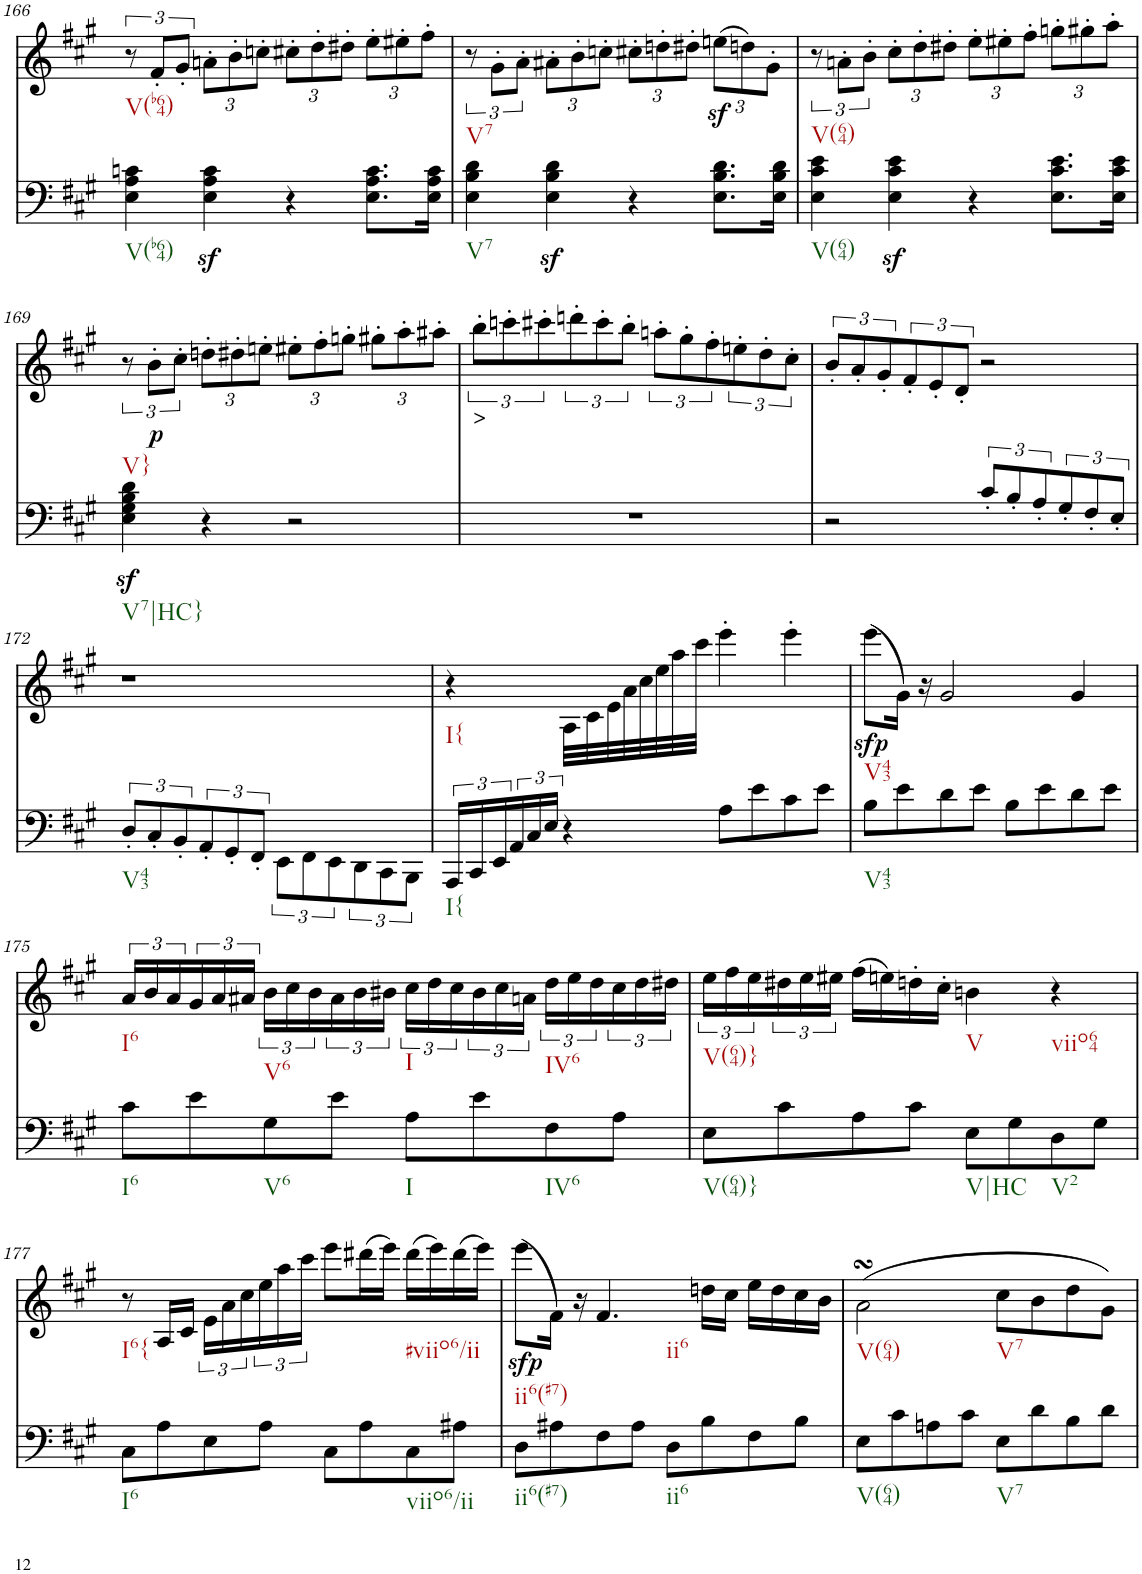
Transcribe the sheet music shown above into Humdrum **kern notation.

**kern	**kern	**text	**dynam
*part2	*part1	*part1	*part1
*staff2	*staff1	*staff1	*staff1
*I"piano	*I"piano	*	*
*I'Pno	*I'Pno	*	*
!!LO:PB:g=z
*clefF4	*clefG2	*	*
*k[f#c#g#]	*k[f#c#g#]	*	*
*A:	*A:	*	*
*M4/4	*M4/4	*	*
=166	=166	=166	=166
4E\ 4A\ 4cn\	12r	.	.
.	12f#'/L	.	.
.	12g#'/J	.	.
*	*Xbrackettup	*	*
4E\z< 4A\z< 4c\z<	12an'\L	.	.
.	12b'\	.	.
.	12ccn'\J	.	.
4r	12cc#X'\L	.	.
.	12dd'\	.	.
.	12dd#X'\J	.	.
8.E\ 8.A\ 8.c\L	12ee'\L	.	.
.	12ee#X'\	.	.
.	12ff#'\J	.	.
16E\ 16A\ 16c\Jk	.	.	.
=167	=167	=167	=167
*	*brackettup	*	*
4E\ 4B\ 4d\	12r	.	.
.	12g#'\L	.	.
.	12a'\J	.	.
*	*Xbrackettup	*	*
4E\z< 4B\z< 4d\z<	12a#X'\L	.	.
.	12b'\	.	.
.	12ccn'\J	.	.
4r	12cc#X'\L	.	.
.	12ddn'\	.	.
.	12dd#X'\J	.	.
8.E\ 8.B\ 8.d\L	(12eenz<\L	.	.
.	12ddn\)	.	.
.	12g#'\J	.	.
16E\ 16B\ 16d\Jk	.	.	.
=168	=168	=168	=168
*	*brackettup	*	*
4E\ 4c#\ 4e\	12r	.	.
.	12an'\L	.	.
.	12b'\J	.	.
*	*Xbrackettup	*	*
4E\z< 4c#\z< 4e\z<	12cc#'\L	.	.
.	12dd'\	.	.
.	12dd#X'\J	.	.
4r	12ee'\L	.	.
.	12ee#X'\	.	.
.	12ff#'\J	.	.
8.E\ 8.c#\ 8.e\L	12ggn'\L	.	.
.	12gg#X'\	.	.
.	12aa'\J	.	.
16E\ 16c#\ 16e\Jk	.	.	.
!!LO:LB:g=z
=169	=169	=169	=169
*	*brackettup	*	*
4E\z< 4G#\z< 4B\z< 4d\z<	12r	.	.
!	!	!	!LO:DY:b
.	12b'\L	.	p
.	12cc#'\J	.	.
*	*Xbrackettup	*	*
4r	12ddn'\L	.	.
.	12dd#X'\	.	.
.	12een'\J	.	.
2r	12ee#X'\L	.	.
.	12ff#'\	.	.
.	12ggn'\J	.	.
.	12gg#X'\L	.	.
.	12aa'\	.	.
.	12aa#X'\J	.	.
=170	=170	=170	=170
*	*brackettup	*	*
!	!	!LO:LY:b	!
1r	12bb'\L	>	.
.	12cccn'\	.	.
.	12ccc#X'\	.	.
.	12dddn'\	.	.
.	12ccc#'\	.	.
.	12bb'\J	.	.
.	12aan'\L	.	.
.	12gg#'\	.	.
.	12ff#'\	.	.
.	12een'\	.	.
.	12dd'\	.	.
.	12cc#'\J	.	.
=171	=171	=171	=171
2r	12b'/L	.	.
.	12a'/	.	.
.	12g#'/	.	.
.	12f#'/	.	.
.	12e'/	.	.
.	12d'/J	.	.
12c#'/L	2r	.	.
12B'/	.	.	.
12A'/	.	.	.
12G#'/	.	.	.
12F#'/	.	.	.
12E'/J	.	.	.
!!LO:LB:g=z
=172	=172	=172	=172
12D'/L	1r	.	.
12C#'/	.	.	.
12BB'/	.	.	.
12AA'/	.	.	.
12GG#'/	.	.	.
12FF#'/J	.	.	.
12EE\L	.	.	.
12FF#\	.	.	.
12EE\	.	.	.
12DD\	.	.	.
12CC#\	.	.	.
12BBB\J	.	.	.
=173	=173	=173	=173
24AAA/LL	4r	.	.
24CC#/	.	.	.
24EE/	.	.	.
24AA/	.	.	.
24C#/	.	.	.
24E/JJ	.	.	.
4r	32A\LLL	.	.
.	32c#\	.	.
.	32e\	.	.
.	32a\	.	.
.	32cc#\	.	.
.	32ee\	.	.
.	32aa\	.	.
.	32ccc#\JJJ	.	.
8A\L	4eee'\	.	.
8e\	.	.	.
8c#\	4eee'\	.	.
8e\J	.	.	.
=174	=174	=174	=174
!	!	!	!LO:DY:b
8B\L	(8eee\L	.	sfp
8e\	16g#\Jk)	.	.
.	16r	.	.
8d\	2g#/	.	.
8e\J	.	.	.
8B\L	.	.	.
8e\	.	.	.
8d\	4g#/	.	.
8e\J	.	.	.
!!LO:LB:g=z
=175	=175	=175	=175
8c#\L	24a/LL	.	.
.	24b/	.	.
.	24a/	.	.
8e\	24g#/	.	.
.	24a/	.	.
.	24a#X/JJ	.	.
8G#\	24b\LL	.	.
.	24cc#\	.	.
.	24b\	.	.
8e\J	24a#\	.	.
.	24b\	.	.
.	24b#X\JJ	.	.
8A\L	24cc#\LL	.	.
.	24dd\	.	.
.	24cc#\	.	.
8e\	24b#\	.	.
.	24cc#\	.	.
.	24an\JJ	.	.
8F#\	24dd\LL	.	.
.	24ee\	.	.
.	24dd\	.	.
8A\J	24cc#\	.	.
.	24dd\	.	.
.	24dd#X\JJ	.	.
=176	=176	=176	=176
8E\L	24ee\LL	.	.
.	24ff#\	.	.
.	24ee\	.	.
8c#\	24dd#X\	.	.
.	24ee\	.	.
.	24ee#X\JJ	.	.
8A\	(16ff#\LL	.	.
.	16een\)	.	.
8c#\J	16ddn'\	.	.
.	16cc#'\JJ	.	.
8E\L	4bn\	.	.
8G#\	.	.	.
8D\	4r	.	.
8G#\J	.	.	.
!!LO:LB:g=z
=177	=177	=177	=177
8C#\L	8r	.	.
8A\	16A/LL	.	.
.	16c#/JJ	.	.
8E\	24e\LL	.	.
.	24a\	.	.
.	24cc#\	.	.
8A\J	24ee\	.	.
.	24aa\	.	.
.	24ccc#\JJ	.	.
8C#\L	8eee\L	.	.
8A\	(16ddd#X\L	.	.
.	16eee\JJ)	.	.
8C#\	(16ddd#\LL	.	.
.	16eee\)	.	.
8A#X\J	(16ddd#\	.	.
.	16eee\JJ)	.	.
=178	=178	=178	=178
!	!	!	!LO:DY:b
8D\L	(8eee\L	.	sfp
8A#X\	16f#\Jk)	.	.
.	16r	.	.
8F#\	4.f#/	.	.
8A#\J	.	.	.
8D\L	.	.	.
8B\	16ddn\LL	.	.
.	16cc#\JJ	.	.
8F#\	16ee\LL	.	.
.	16dd\	.	.
8B\J	16cc#\	.	.
.	16b\JJ	.	.
=179	=179	=179	=179
8E\L	(2asSSs\	.	.
8c#\	.	.	.
8An\	.	.	.
8c#\J	.	.	.
8E\L	8cc#\L	.	.
8d\	8b\	.	.
8B\	8dd\	.	.
8d\J	8g#\J)	.	.
=	=	=	=
*-	*-	*-	*-
